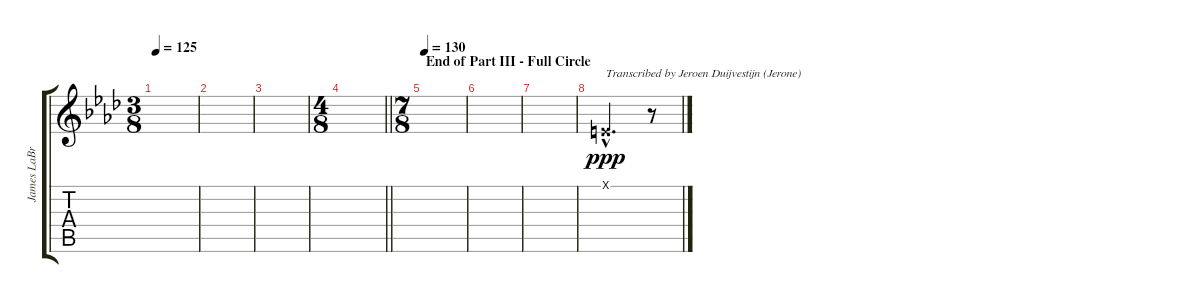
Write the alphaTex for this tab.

\track ("James LaBrie / Mike Portnoy - Vocals" "James LaBr") {instrument choiraahs}
\staff {score tabs}
\tuning (E4 B3 G3 D3 A2 E2) {hide}
\ts (3 8)
\tempo 125
\clef g2
\ks ab
|
|
|
\ts (4 8)
\barLineRight lightlight
|
\ts (7 8)
\section ("" "End of Part III - Full Circle")
\tempo 130
|
|
|
0.1{hac x}.2{d txt "Transcribed by Jeroen Duijvestijn (Jerone)" dy ppp} r.8
